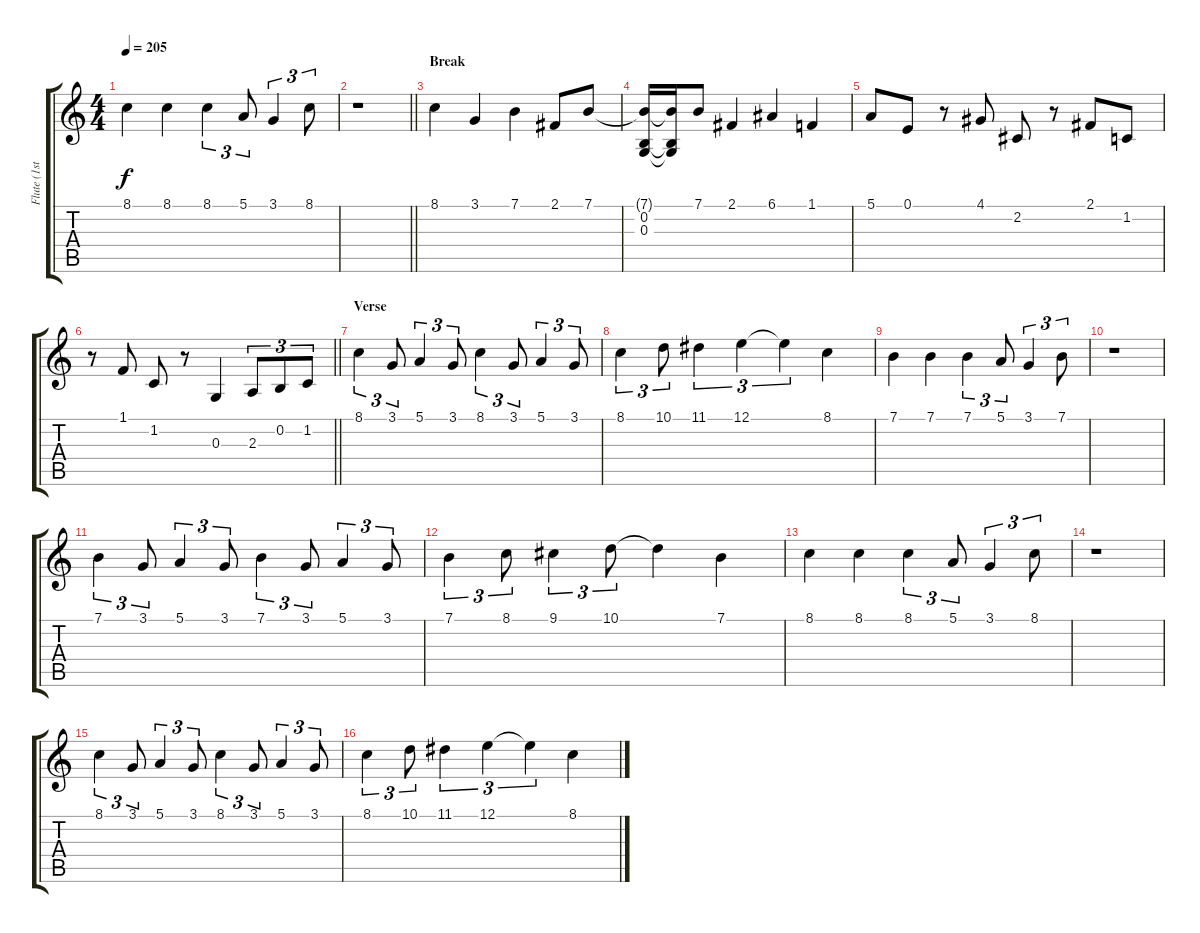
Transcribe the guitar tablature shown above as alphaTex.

\track ("Flute (1st)" "Flute (1st") {instrument flute}
\staff {score tabs}
\tuning (E4 B3 G3 D3 A2 E2) {hide}
\ts (4 4)
\tempo 205
\clef g2
\ks c
8.1.4{dy f} 8.1.4 8.1.4{tu (3 2)} 5.1.8{tu (3 2)} 3.1.4{tu (3 2)} 8.1.8{tu (3 2)} |
\barLineRight lightlight
r.1 |
\section ("" "Break")
8.1.4 3.1.4 7.1.4 2.1.8 7.1.8 |
(7.1{t} 0.2 0.3).16 (7.1{t} 0.2{t} 0.3{t}).16 7.1.8 2.1.4 6.1.4 1.1.4 |
5.1.8 0.1.8 r.8 4.1.8 2.2.8 r.8 2.1.8 1.2.8 |
\barLineRight lightlight
r.8 1.1.8 1.2.8 r.8 0.3.4 2.3.8{tu (3 2)} 0.2.8{tu (3 2)} 1.2.8{tu (3 2)} |
\section ("" "Verse")
8.1.4{tu (3 2)} 3.1.8{tu (3 2)} 5.1.4{tu (3 2)} 3.1.8{tu (3 2)} 8.1.4{tu (3 2)} 3.1.8{tu (3 2)} 5.1.4{tu (3 2)} 3.1.8{tu (3 2)} |
8.1.4{tu (3 2)} 10.1.8{tu (3 2)} 11.1.4{tu (3 2)} 12.1.4{tu (3 2)} 12.1{t}.4{tu (3 2)} 8.1.4 |
7.1.4 7.1.4 7.1.4{tu (3 2)} 5.1.8{tu (3 2)} 3.1.4{tu (3 2)} 7.1.8{tu (3 2)} |
r.1 |
7.1.4{tu (3 2)} 3.1.8{tu (3 2)} 5.1.4{tu (3 2)} 3.1.8{tu (3 2)} 7.1.4{tu (3 2)} 3.1.8{tu (3 2)} 5.1.4{tu (3 2)} 3.1.8{tu (3 2)} |
7.1.4{tu (3 2)} 8.1.8{tu (3 2)} 9.1.4{tu (3 2)} 10.1.8{tu (3 2)} 10.1{t}.4 7.1.4 |
8.1.4 8.1.4 8.1.4{tu (3 2)} 5.1.8{tu (3 2)} 3.1.4{tu (3 2)} 8.1.8{tu (3 2)} |
r.1 |
8.1.4{tu (3 2)} 3.1.8{tu (3 2)} 5.1.4{tu (3 2)} 3.1.8{tu (3 2)} 8.1.4{tu (3 2)} 3.1.8{tu (3 2)} 5.1.4{tu (3 2)} 3.1.8{tu (3 2)} |
8.1.4{tu (3 2)} 10.1.8{tu (3 2)} 11.1.4{tu (3 2)} 12.1.4{tu (3 2)} 12.1{t}.4{tu (3 2)} 8.1.4
